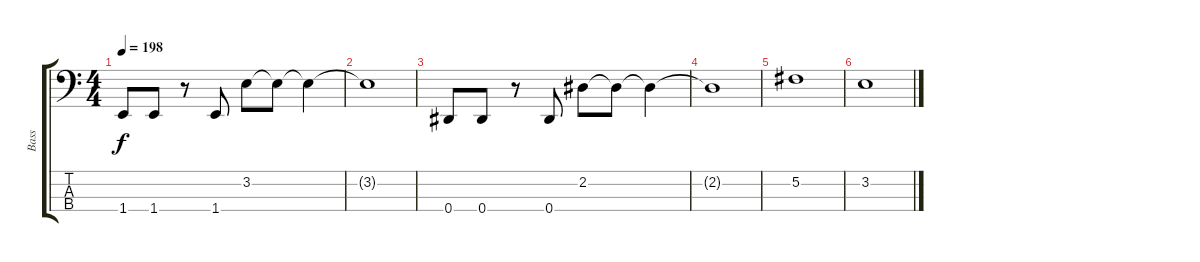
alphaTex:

\track ("Bass" "Bass") {instrument slapbass2}
\staff {score tabs}
\tuning (Gb2 Db2 Ab1 Eb1) {hide}
\ts (4 4)
\tempo 198
\clef f4
\ks c
1.4.8{dy f} 1.4.8 r.8 1.4.8 3.2.8 3.2{t}.8 3.2{t}.4 |
3.2{t}.1 |
0.4.8{volume 4} 0.4.8 r.8 0.4.8 2.2.8 2.2{t}.8 2.2{t}.4 |
2.2{t}.1 |
5.2.1{volume 0} |
3.2.1
